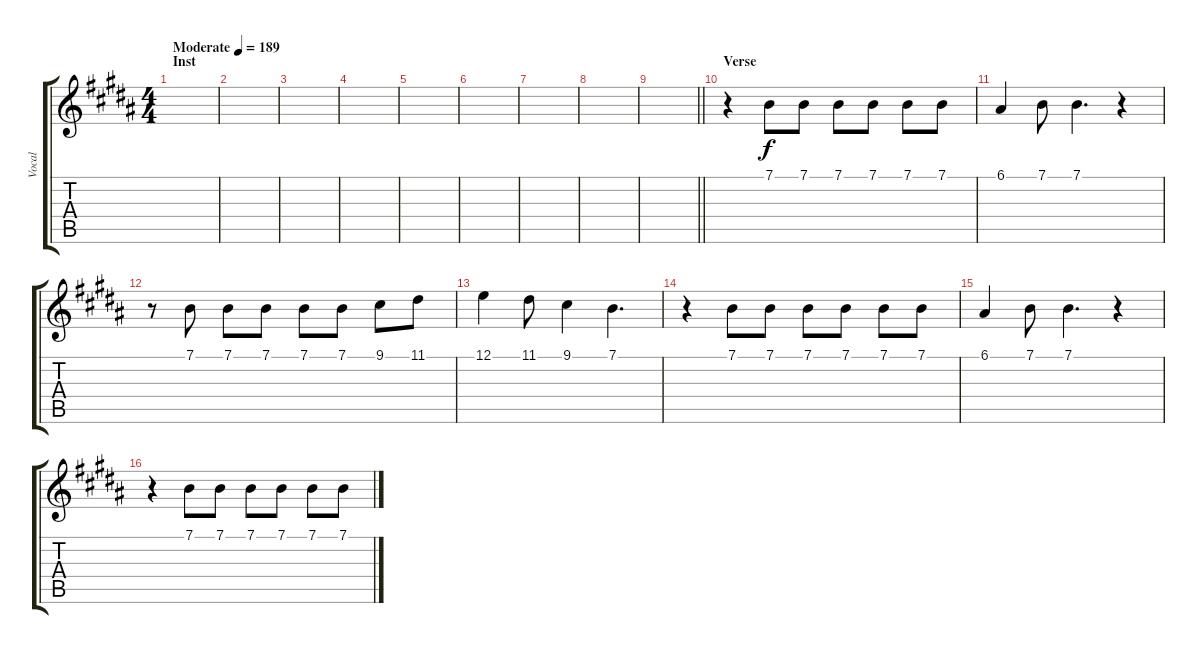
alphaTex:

\track ("Vocal" "Vocal") {instrument oboe}
\staff {score tabs}
\tuning (E4 B3 G3 D3 A2 E2) {hide}
\ts (4 4)
\section ("" "Inst")
\tempo (189 "Moderate")
\clef g2
\ks b
|
|
|
|
|
|
|
|
\barLineRight lightlight
|
\section ("" "Verse")
r.4 7.1.8 7.1.8 7.1.8 7.1.8 7.1.8 7.1.8 |
6.1.4 7.1.8 7.1.4{d} r.4 |
r.8 7.1.8 7.1.8 7.1.8 7.1.8 7.1.8 9.1.8 11.1.8 |
12.1.4 11.1.8 9.1.4 7.1.4{d} |
r.4 7.1.8 7.1.8 7.1.8 7.1.8 7.1.8 7.1.8 |
6.1.4 7.1.8 7.1.4{d} r.4 |
r.4 7.1.8 7.1.8 7.1.8 7.1.8 7.1.8 7.1.8
